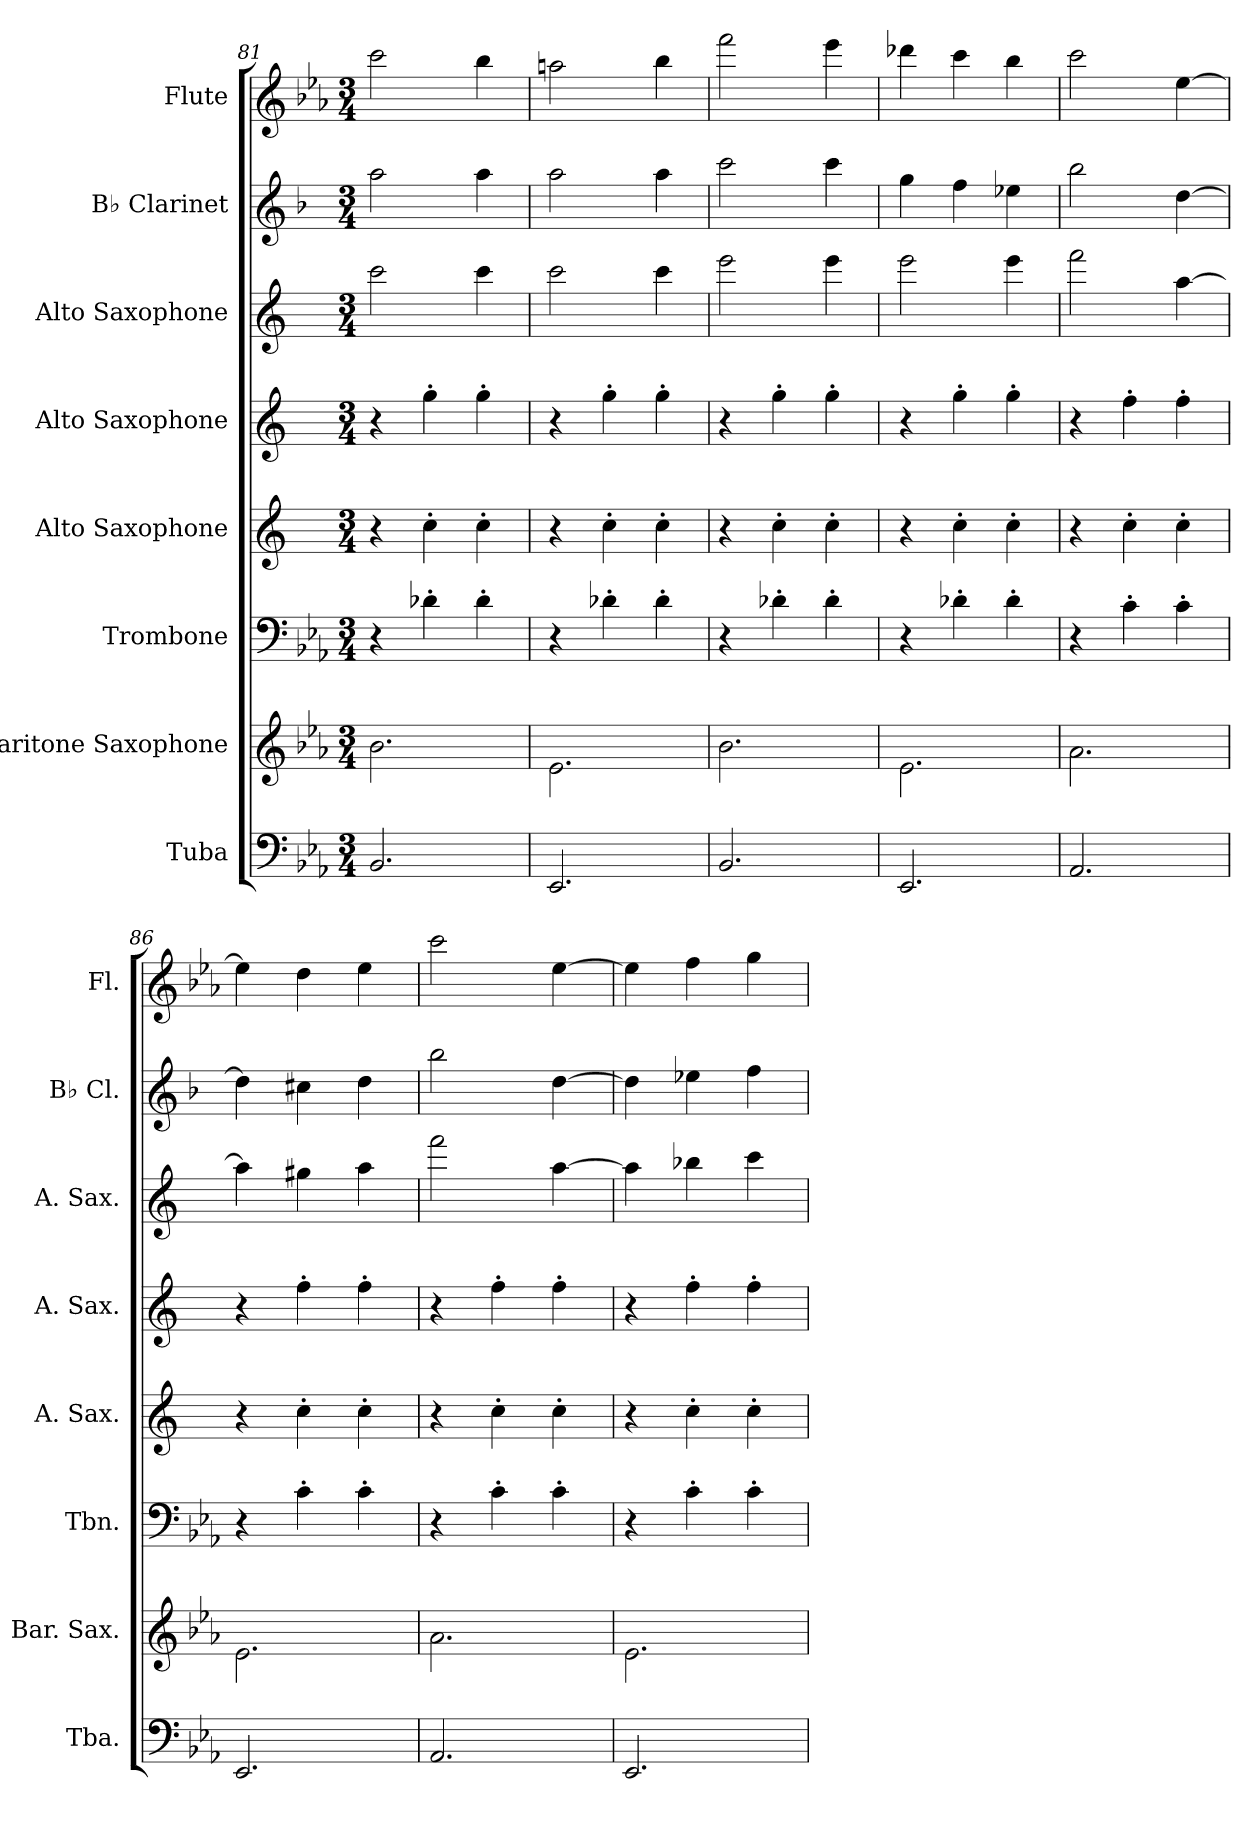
**kern	**kern	**kern	**kern	**kern	**kern	**kern	**kern
*part8	*part7	*part6	*part5	*part4	*part3	*part2	*part1
*staff8	*staff7	*staff6	*staff5	*staff4	*staff3	*staff2	*staff1
*I"Tuba	*I"Baritone Saxophone	*I"Trombone	*I"Alto Saxophone	*I"Alto Saxophone	*I"Alto Saxophone	*I"B♭ Clarinet	*I"Flute
*I'Tba.	*I'Bar. Sax.	*I'Tbn.	*I'A. Sax.	*I'A. Sax.	*I'A. Sax.	*I'B♭ Cl.	*I'Fl.
*clefF4	*clefG2	*clefF4	*clefG2	*clefG2	*clefG2	*clefG2	*clefG2
*	*ITrd12c21	*	*ITrd5c9	*ITrd5c9	*ITrd5c9	*ITrd1c2	*
*k[b-e-a-]	*k[b-e-a-]	*k[b-e-a-]	*k[b-e-a-]	*k[b-e-a-]	*k[b-e-a-]	*k[b-e-a-]	*k[b-e-a-]
*M3/4	*M3/4	*M3/4	*M3/4	*M3/4	*M3/4	*M3/4	*M3/4
=81	=81	=81	=81	=81	=81	=81	=81
2.BB-/	2.B-\	4r	4r	4r	2ee-\	2gg\	2ccc\
.	.	4d-X'\	4e-'\	4b-'\	.	.	.
.	.	4d-'\	4e-'\	4b-'\	4ee-\	4gg\	4bb-\
=82	=82	=82	=82	=82	=82	=82	=82
2.EE-/	2.E-\	4r	4r	4r	2ee-\	2gg\	2aan\
.	.	4d-X'\	4e-'\	4b-'\	.	.	.
.	.	4d-'\	4e-'\	4b-'\	4ee-\	4gg\	4bb-\
=83	=83	=83	=83	=83	=83	=83	=83
2.BB-/	2.B-\	4r	4r	4r	2gg\	2bb-\	2fff\
.	.	4d-X'\	4e-'\	4b-'\	.	.	.
.	.	4d-'\	4e-'\	4b-'\	4gg\	4bb-\	4eee-\
=84	=84	=84	=84	=84	=84	=84	=84
2.EE-/	2.E-\	4r	4r	4r	2gg\	4ff\	4ddd-X\
.	.	4d-X'\	4e-'\	4b-'\	.	4ee-\	4ccc\
.	.	4d-'\	4e-'\	4b-'\	4gg\	4dd-X\	4bb-\
=85	=85	=85	=85	=85	=85	=85	=85
2.AA-/	2.A-\	4r	4r	4r	2aa-\	2aa-\	2ccc\
.	.	4c'\	4e-'\	4a-'\	.	.	.
.	.	4c'\	4e-'\	4a-'\	[4cc\	[4cc\	[4ee-\
=86	=86	=86	=86	=86	=86	=86	=86
2.EE-/	2.E-\	4r	4r	4r	4cc\]	4cc\]	4ee-\]
.	.	4c'\	4e-'\	4a-'\	4bn\	4bn\	4dd\
.	.	4c'\	4e-'\	4a-'\	4cc\	4cc\	4ee-\
=87	=87	=87	=87	=87	=87	=87	=87
2.AA-/	2.A-\	4r	4r	4r	2aa-\	2aa-\	2ccc\
.	.	4c'\	4e-'\	4a-'\	.	.	.
.	.	4c'\	4e-'\	4a-'\	[4cc\	[4cc\	[4ee-\
=88	=88	=88	=88	=88	=88	=88	=88
2.EE-/	2.E-\	4r	4r	4r	4cc\]	4cc\]	4ee-\]
.	.	4c'\	4e-'\	4a-'\	4dd-X\	4dd-X\	4ff\
.	.	4c'\	4e-'\	4a-'\	4ee-\	4ee-\	4gg\
=	=	=	=	=	=	=	=
*-	*-	*-	*-	*-	*-	*-	*-
